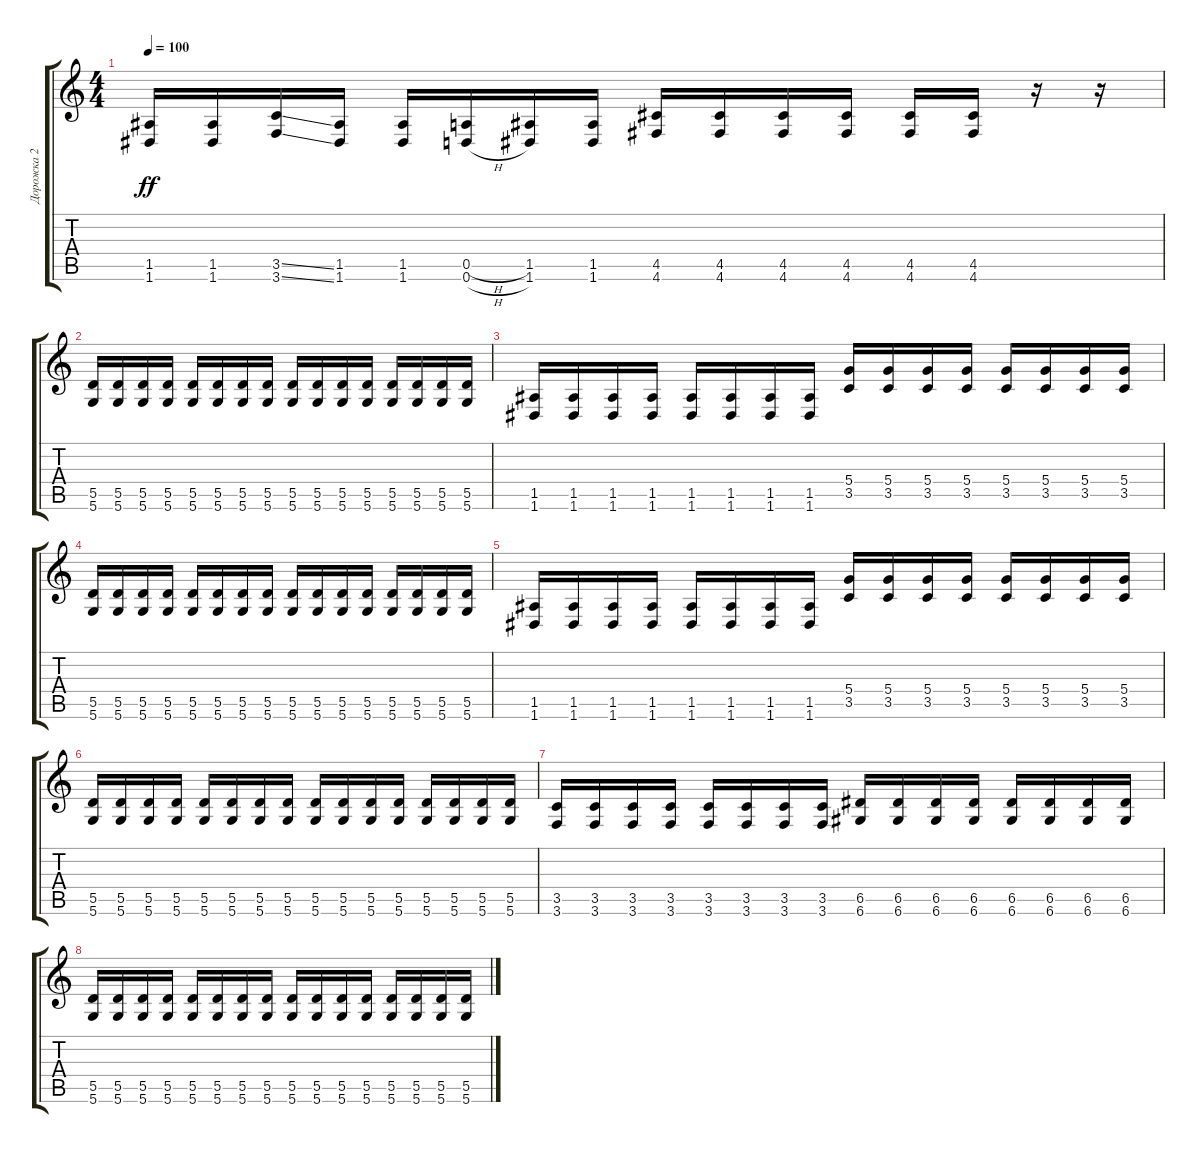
\track ("Дорожка 2" "Дорожка 2") {instrument contrabass}
\staff {score tabs}
\tuning (E4 B3 G3 D3 A2 D2) {hide}
\ts (4 4)
\tempo 100
\clef g2
\ks c
(1.5 1.6).16{dy ff} (1.5 1.6).16 (3.5{ss} 3.6{ss}).16 (1.5 1.6).16 (1.5 1.6).16 (0.5{h} 0.6{h}).16 (1.5 1.6).16 (1.5 1.6).16 (4.5 4.6).16 (4.5 4.6).16 (4.5 4.6).16 (4.5 4.6).16 (4.5 4.6).16 (4.5 4.6).16 r.16 r.16 |
(5.5 5.6).16 (5.5 5.6).16 (5.5 5.6).16 (5.5 5.6).16 (5.5 5.6).16 (5.5 5.6).16 (5.5 5.6).16 (5.5 5.6).16 (5.5 5.6).16 (5.5 5.6).16 (5.5 5.6).16 (5.5 5.6).16 (5.5 5.6).16 (5.5 5.6).16 (5.5 5.6).16 (5.5 5.6).16 |
(1.5 1.6).16 (1.5 1.6).16 (1.5 1.6).16 (1.5 1.6).16 (1.5 1.6).16 (1.5 1.6).16 (1.5 1.6).16 (1.5 1.6).16 (5.4 3.5).16 (5.4 3.5).16 (5.4 3.5).16 (5.4 3.5).16 (5.4 3.5).16 (5.4 3.5).16 (5.4 3.5).16 (5.4 3.5).16 |
(5.5 5.6).16 (5.5 5.6).16 (5.5 5.6).16 (5.5 5.6).16 (5.5 5.6).16 (5.5 5.6).16 (5.5 5.6).16 (5.5 5.6).16 (5.5 5.6).16 (5.5 5.6).16 (5.5 5.6).16 (5.5 5.6).16 (5.5 5.6).16 (5.5 5.6).16 (5.5 5.6).16 (5.5 5.6).16 |
(1.5 1.6).16 (1.5 1.6).16 (1.5 1.6).16 (1.5 1.6).16 (1.5 1.6).16 (1.5 1.6).16 (1.5 1.6).16 (1.5 1.6).16 (5.4 3.5).16 (5.4 3.5).16 (5.4 3.5).16 (5.4 3.5).16 (5.4 3.5).16 (5.4 3.5).16 (5.4 3.5).16 (5.4 3.5).16 |
(5.5 5.6).16 (5.5 5.6).16 (5.5 5.6).16 (5.5 5.6).16 (5.5 5.6).16 (5.5 5.6).16 (5.5 5.6).16 (5.5 5.6).16 (5.5 5.6).16 (5.5 5.6).16 (5.5 5.6).16 (5.5 5.6).16 (5.5 5.6).16 (5.5 5.6).16 (5.5 5.6).16 (5.5 5.6).16 |
(3.5 3.6).16 (3.5 3.6).16 (3.5 3.6).16 (3.5 3.6).16 (3.5 3.6).16 (3.5 3.6).16 (3.5 3.6).16 (3.5 3.6).16 (6.5 6.6).16 (6.5 6.6).16 (6.5 6.6).16 (6.5 6.6).16 (6.5 6.6).16 (6.5 6.6).16 (6.5 6.6).16 (6.5 6.6).16 |
(5.5 5.6).16 (5.5 5.6).16 (5.5 5.6).16 (5.5 5.6).16 (5.5 5.6).16 (5.5 5.6).16 (5.5 5.6).16 (5.5 5.6).16 (5.5 5.6).16 (5.5 5.6).16 (5.5 5.6).16 (5.5 5.6).16 (5.5 5.6).16 (5.5 5.6).16 (5.5 5.6).16 (5.5 5.6).16
